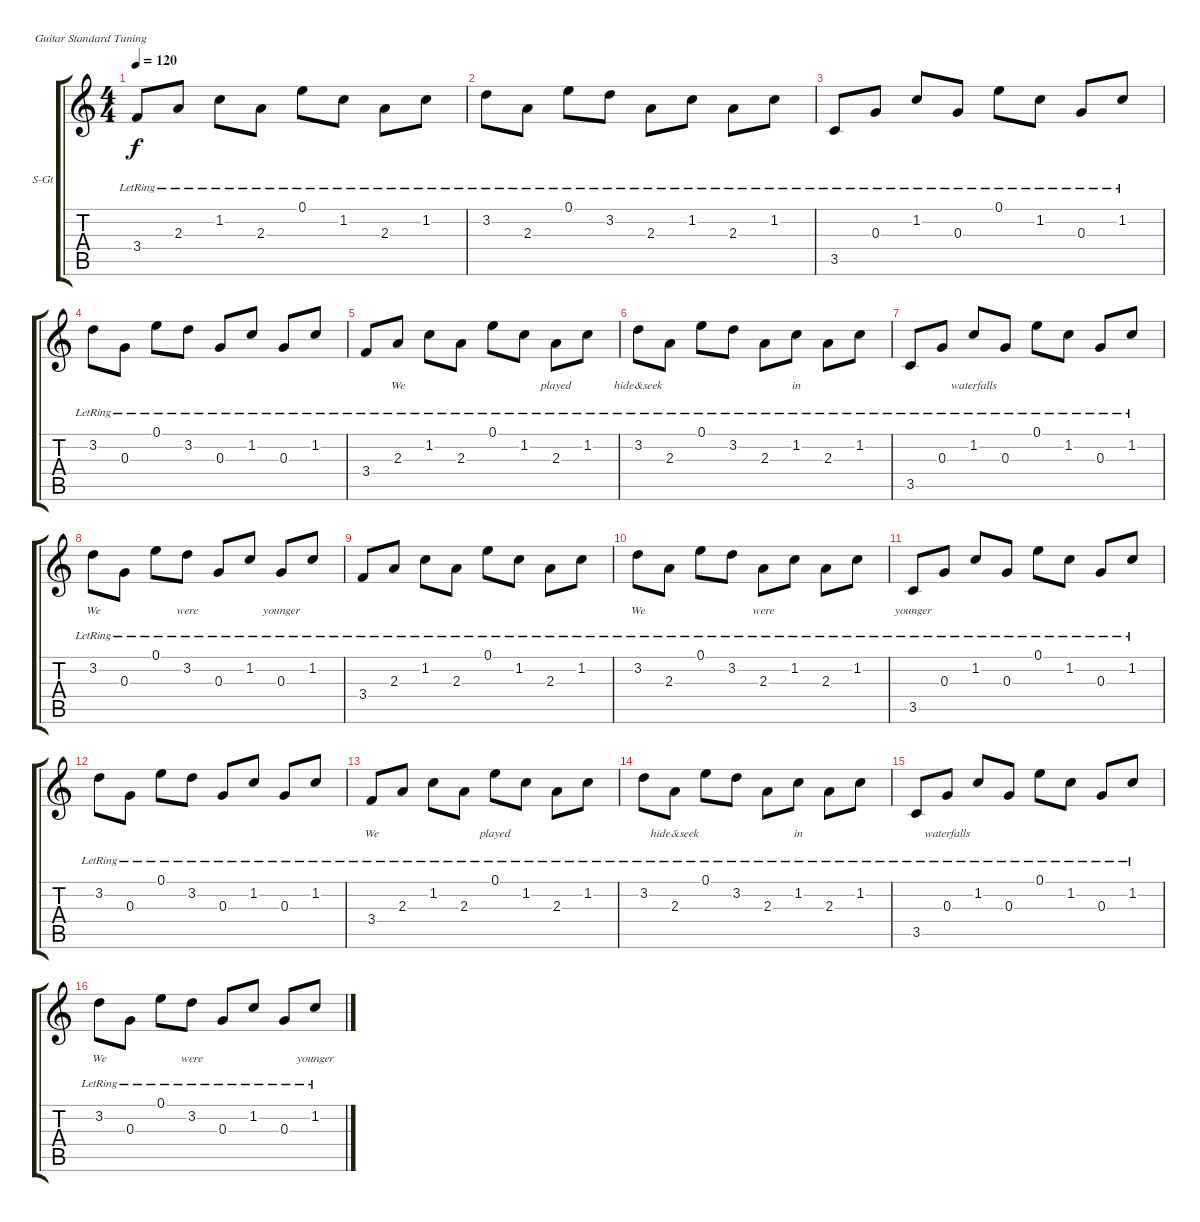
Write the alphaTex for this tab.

\defaultSystemsLayout 4
\bracketExtendMode groupsimilarinstruments
\firstSystemTrackNameOrientation horizontal
\otherSystemsTrackNameOrientation horizontal
\track ("Steel Guitar" "S-Gt") {instrument acousticguitarsteel}
\staff {score tabs}
\tuning (E4 B3 G3 D3 A2 E2)
\ts (4 4)
\tempo 120
\clef g2
\ks c
3.4{lr}.8{dy f} 2.3{lr}.8 1.2{lr}.8 2.3{lr}.8 0.1{lr}.8 1.2{lr}.8 2.3{lr}.8 1.2{lr}.8 |
3.2{lr}.8{lyrics (0 "") lyrics (1 "") lyrics (2 "") lyrics (3 "") lyrics (4 "")} 2.3{lr}.8{lyrics (0 "") lyrics (1 "") lyrics (2 "") lyrics (3 "") lyrics (4 "")} 0.1{lr}.8{lyrics (0 "") lyrics (1 "") lyrics (2 "") lyrics (3 "") lyrics (4 "")} 3.2{lr}.8{lyrics (0 "") lyrics (1 "") lyrics (2 "") lyrics (3 "") lyrics (4 "")} 2.3{lr}.8{lyrics (0 "") lyrics (1 "") lyrics (2 "") lyrics (3 "") lyrics (4 "")} 1.2{lr}.8{lyrics (0 "") lyrics (1 "") lyrics (2 "") lyrics (3 "") lyrics (4 "")} 2.3{lr}.8{lyrics (0 "") lyrics (1 "") lyrics (2 "") lyrics (3 "") lyrics (4 "")} 1.2{lr}.8{lyrics (0 "") lyrics (1 "") lyrics (2 "") lyrics (3 "") lyrics (4 "")} |
3.5{lr}.8{lyrics (0 "") lyrics (1 "") lyrics (2 "") lyrics (3 "") lyrics (4 "")} 0.3{lr}.8{lyrics (0 "") lyrics (1 "") lyrics (2 "") lyrics (3 "") lyrics (4 "")} 1.2{lr}.8{lyrics (0 "") lyrics (1 "") lyrics (2 "") lyrics (3 "") lyrics (4 "")} 0.3{lr}.8{lyrics (0 "") lyrics (1 "") lyrics (2 "") lyrics (3 "") lyrics (4 "")} 0.1{lr}.8{lyrics (0 "") lyrics (1 "") lyrics (2 "") lyrics (3 "") lyrics (4 "")} 1.2{lr}.8{lyrics (0 "") lyrics (1 "") lyrics (2 "") lyrics (3 "") lyrics (4 "")} 0.3{lr}.8{lyrics (0 "") lyrics (1 "") lyrics (2 "") lyrics (3 "") lyrics (4 "")} 1.2{lr}.8{lyrics (0 "") lyrics (1 "") lyrics (2 "") lyrics (3 "") lyrics (4 "")} |
3.2{lr}.8{lyrics (0 "") lyrics (1 "") lyrics (2 "") lyrics (3 "") lyrics (4 "")} 0.3{lr}.8{lyrics (0 "") lyrics (1 "") lyrics (2 "") lyrics (3 "") lyrics (4 "")} 0.1{lr}.8{lyrics (0 "") lyrics (1 "") lyrics (2 "") lyrics (3 "") lyrics (4 "")} 3.2{lr}.8{lyrics (0 "") lyrics (1 "") lyrics (2 "") lyrics (3 "") lyrics (4 "")} 0.3{lr}.8{lyrics (0 "") lyrics (1 "") lyrics (2 "") lyrics (3 "") lyrics (4 "")} 1.2{lr}.8{lyrics (0 "") lyrics (1 "") lyrics (2 "") lyrics (3 "") lyrics (4 "")} 0.3{lr}.8{lyrics (0 "") lyrics (1 "") lyrics (2 "") lyrics (3 "") lyrics (4 "")} 1.2{lr}.8{lyrics (0 "") lyrics (1 "") lyrics (2 "") lyrics (3 "") lyrics (4 "")} |
3.4{lr}.8{lyrics (0 "") lyrics (1 "") lyrics (2 "") lyrics (3 "") lyrics (4 "")} 2.3{lr}.8{lyrics (0 "") lyrics (1 "We") lyrics (2 "") lyrics (3 "") lyrics (4 "")} 1.2{lr}.8{lyrics (0 "") lyrics (1 "") lyrics (2 "") lyrics (3 "") lyrics (4 "")} 2.3{lr}.8{lyrics (0 "") lyrics (1 "") lyrics (2 "") lyrics (3 "") lyrics (4 "")} 0.1{lr}.8{lyrics (0 "") lyrics (1 "") lyrics (2 "") lyrics (3 "") lyrics (4 "")} 1.2{lr}.8{lyrics (0 "") lyrics (1 "") lyrics (2 "") lyrics (3 "") lyrics (4 "")} 2.3{lr}.8{lyrics (0 "") lyrics (1 "played") lyrics (2 "") lyrics (3 "") lyrics (4 "")} 1.2{lr}.8{lyrics (0 "") lyrics (1 "") lyrics (2 "") lyrics (3 "") lyrics (4 "")} |
3.2{lr}.8{lyrics (0 "") lyrics (1 "hide&seek") lyrics (2 "") lyrics (3 "") lyrics (4 "")} 2.3{lr}.8{lyrics (0 "") lyrics (1 "") lyrics (2 "") lyrics (3 "") lyrics (4 "")} 0.1{lr}.8{lyrics (0 "") lyrics (1 "") lyrics (2 "") lyrics (3 "") lyrics (4 "")} 3.2{lr}.8{lyrics (0 "") lyrics (1 "") lyrics (2 "") lyrics (3 "") lyrics (4 "")} 2.3{lr}.8{lyrics (0 "") lyrics (1 "") lyrics (2 "") lyrics (3 "") lyrics (4 "")} 1.2{lr}.8{lyrics (0 "") lyrics (1 "in") lyrics (2 "") lyrics (3 "") lyrics (4 "")} 2.3{lr}.8{lyrics (0 "") lyrics (1 "") lyrics (2 "") lyrics (3 "") lyrics (4 "")} 1.2{lr}.8{lyrics (0 "") lyrics (1 "") lyrics (2 "") lyrics (3 "") lyrics (4 "")} |
3.5{lr}.8{lyrics (0 "") lyrics (1 "") lyrics (2 "") lyrics (3 "") lyrics (4 "")} 0.3{lr}.8{lyrics (0 "") lyrics (1 "") lyrics (2 "") lyrics (3 "") lyrics (4 "")} 1.2{lr}.8{lyrics (0 "") lyrics (1 "waterfalls") lyrics (2 "") lyrics (3 "") lyrics (4 "")} 0.3{lr}.8{lyrics (0 "") lyrics (1 "") lyrics (2 "") lyrics (3 "") lyrics (4 "")} 0.1{lr}.8{lyrics (0 "") lyrics (1 "") lyrics (2 "") lyrics (3 "") lyrics (4 "")} 1.2{lr}.8{lyrics (0 "") lyrics (1 "") lyrics (2 "") lyrics (3 "") lyrics (4 "")} 0.3{lr}.8{lyrics (0 "") lyrics (1 "") lyrics (2 "") lyrics (3 "") lyrics (4 "")} 1.2{lr}.8{lyrics (0 "") lyrics (1 "") lyrics (2 "") lyrics (3 "") lyrics (4 "")} |
3.2{lr}.8{lyrics (0 "") lyrics (1 "We") lyrics (2 "") lyrics (3 "") lyrics (4 "")} 0.3{lr}.8{lyrics (0 "") lyrics (1 "") lyrics (2 "") lyrics (3 "") lyrics (4 "")} 0.1{lr}.8{lyrics (0 "") lyrics (1 "") lyrics (2 "") lyrics (3 "") lyrics (4 "")} 3.2{lr}.8{lyrics (0 "") lyrics (1 "were") lyrics (2 "") lyrics (3 "") lyrics (4 "")} 0.3{lr}.8{lyrics (0 "") lyrics (1 "") lyrics (2 "") lyrics (3 "") lyrics (4 "")} 1.2{lr}.8{lyrics (0 "") lyrics (1 "") lyrics (2 "") lyrics (3 "") lyrics (4 "")} 0.3{lr}.8{lyrics (0 "") lyrics (1 "younger") lyrics (2 "") lyrics (3 "") lyrics (4 "")} 1.2{lr}.8{lyrics (0 "") lyrics (1 "") lyrics (2 "") lyrics (3 "") lyrics (4 "")} |
3.4{lr}.8{lyrics (0 "") lyrics (1 "") lyrics (2 "") lyrics (3 "") lyrics (4 "")} 2.3{lr}.8{lyrics (0 "") lyrics (1 "") lyrics (2 "") lyrics (3 "") lyrics (4 "")} 1.2{lr}.8{lyrics (0 "") lyrics (1 "") lyrics (2 "") lyrics (3 "") lyrics (4 "")} 2.3{lr}.8{lyrics (0 "") lyrics (1 "") lyrics (2 "") lyrics (3 "") lyrics (4 "")} 0.1{lr}.8{lyrics (0 "") lyrics (1 "") lyrics (2 "") lyrics (3 "") lyrics (4 "")} 1.2{lr}.8{lyrics (0 "") lyrics (1 "") lyrics (2 "") lyrics (3 "") lyrics (4 "")} 2.3{lr}.8{lyrics (0 "") lyrics (1 "") lyrics (2 "") lyrics (3 "") lyrics (4 "")} 1.2{lr}.8{lyrics (0 "") lyrics (1 "") lyrics (2 "") lyrics (3 "") lyrics (4 "")} |
3.2{lr}.8{lyrics (0 "") lyrics (1 "We") lyrics (2 "") lyrics (3 "") lyrics (4 "")} 2.3{lr}.8{lyrics (0 "") lyrics (1 "") lyrics (2 "") lyrics (3 "") lyrics (4 "")} 0.1{lr}.8{lyrics (0 "") lyrics (1 "") lyrics (2 "") lyrics (3 "") lyrics (4 "")} 3.2{lr}.8{lyrics (0 "") lyrics (1 "") lyrics (2 "") lyrics (3 "") lyrics (4 "")} 2.3{lr}.8{lyrics (0 "") lyrics (1 "were") lyrics (2 "") lyrics (3 "") lyrics (4 "")} 1.2{lr}.8{lyrics (0 "") lyrics (1 "") lyrics (2 "") lyrics (3 "") lyrics (4 "")} 2.3{lr}.8{lyrics (0 "") lyrics (1 "") lyrics (2 "") lyrics (3 "") lyrics (4 "")} 1.2{lr}.8{lyrics (0 "") lyrics (1 "") lyrics (2 "") lyrics (3 "") lyrics (4 "")} |
3.5{lr}.8{lyrics (0 "") lyrics (1 "younger") lyrics (2 "") lyrics (3 "") lyrics (4 "")} 0.3{lr}.8{lyrics (0 "") lyrics (1 "") lyrics (2 "") lyrics (3 "") lyrics (4 "")} 1.2{lr}.8{lyrics (0 "") lyrics (1 "") lyrics (2 "") lyrics (3 "") lyrics (4 "")} 0.3{lr}.8{lyrics (0 "") lyrics (1 "") lyrics (2 "") lyrics (3 "") lyrics (4 "")} 0.1{lr}.8{lyrics (0 "") lyrics (1 "") lyrics (2 "") lyrics (3 "") lyrics (4 "")} 1.2{lr}.8{lyrics (0 "") lyrics (1 "") lyrics (2 "") lyrics (3 "") lyrics (4 "")} 0.3{lr}.8{lyrics (0 "") lyrics (1 "") lyrics (2 "") lyrics (3 "") lyrics (4 "")} 1.2{lr}.8{lyrics (0 "") lyrics (1 "") lyrics (2 "") lyrics (3 "") lyrics (4 "")} |
3.2{lr}.8{lyrics (0 "") lyrics (1 "") lyrics (2 "") lyrics (3 "") lyrics (4 "")} 0.3{lr}.8{lyrics (0 "") lyrics (1 "") lyrics (2 "") lyrics (3 "") lyrics (4 "")} 0.1{lr}.8{lyrics (0 "") lyrics (1 "") lyrics (2 "") lyrics (3 "") lyrics (4 "")} 3.2{lr}.8{lyrics (0 "") lyrics (1 "") lyrics (2 "") lyrics (3 "") lyrics (4 "")} 0.3{lr}.8{lyrics (0 "") lyrics (1 "") lyrics (2 "") lyrics (3 "") lyrics (4 "")} 1.2{lr}.8{lyrics (0 "") lyrics (1 "") lyrics (2 "") lyrics (3 "") lyrics (4 "")} 0.3{lr}.8{lyrics (0 "") lyrics (1 "") lyrics (2 "") lyrics (3 "") lyrics (4 "")} 1.2{lr}.8{lyrics (0 "") lyrics (1 "") lyrics (2 "") lyrics (3 "") lyrics (4 "")} |
3.4{lr}.8{lyrics (0 "") lyrics (1 "We") lyrics (2 "") lyrics (3 "") lyrics (4 "")} 2.3{lr}.8{lyrics (0 "") lyrics (1 "") lyrics (2 "") lyrics (3 "") lyrics (4 "")} 1.2{lr}.8{lyrics (0 "") lyrics (1 "") lyrics (2 "") lyrics (3 "") lyrics (4 "")} 2.3{lr}.8{lyrics (0 "") lyrics (1 "") lyrics (2 "") lyrics (3 "") lyrics (4 "")} 0.1{lr}.8{lyrics (0 "") lyrics (1 "played") lyrics (2 "") lyrics (3 "") lyrics (4 "")} 1.2{lr}.8{lyrics (0 "") lyrics (1 "") lyrics (2 "") lyrics (3 "") lyrics (4 "")} 2.3{lr}.8{lyrics (0 "") lyrics (1 "") lyrics (2 "") lyrics (3 "") lyrics (4 "")} 1.2{lr}.8{lyrics (0 "") lyrics (1 "") lyrics (2 "") lyrics (3 "") lyrics (4 "")} |
3.2{lr}.8{lyrics (0 "") lyrics (1 "") lyrics (2 "") lyrics (3 "") lyrics (4 "")} 2.3{lr}.8{lyrics (0 "") lyrics (1 "hide&seek") lyrics (2 "") lyrics (3 "") lyrics (4 "")} 0.1{lr}.8{lyrics (0 "") lyrics (1 "") lyrics (2 "") lyrics (3 "") lyrics (4 "")} 3.2{lr}.8{lyrics (0 "") lyrics (1 "") lyrics (2 "") lyrics (3 "") lyrics (4 "")} 2.3{lr}.8{lyrics (0 "") lyrics (1 "") lyrics (2 "") lyrics (3 "") lyrics (4 "")} 1.2{lr}.8{lyrics (0 "") lyrics (1 "in") lyrics (2 "") lyrics (3 "") lyrics (4 "")} 2.3{lr}.8{lyrics (0 "") lyrics (1 "") lyrics (2 "") lyrics (3 "") lyrics (4 "")} 1.2{lr}.8{lyrics (0 "") lyrics (1 "") lyrics (2 "") lyrics (3 "") lyrics (4 "")} |
3.5{lr}.8{lyrics (0 "") lyrics (1 "") lyrics (2 "") lyrics (3 "") lyrics (4 "")} 0.3{lr}.8{lyrics (0 "") lyrics (1 "waterfalls") lyrics (2 "") lyrics (3 "") lyrics (4 "")} 1.2{lr}.8{lyrics (0 "") lyrics (1 "") lyrics (2 "") lyrics (3 "") lyrics (4 "")} 0.3{lr}.8{lyrics (0 "") lyrics (1 "") lyrics (2 "") lyrics (3 "") lyrics (4 "")} 0.1{lr}.8{lyrics (0 "") lyrics (1 "") lyrics (2 "") lyrics (3 "") lyrics (4 "")} 1.2{lr}.8{lyrics (0 "") lyrics (1 "") lyrics (2 "") lyrics (3 "") lyrics (4 "")} 0.3{lr}.8{lyrics (0 "") lyrics (1 "") lyrics (2 "") lyrics (3 "") lyrics (4 "")} 1.2{lr}.8{lyrics (0 "") lyrics (1 "") lyrics (2 "") lyrics (3 "") lyrics (4 "")} |
3.2{lr}.8{lyrics (0 "") lyrics (1 "We") lyrics (2 "") lyrics (3 "") lyrics (4 "")} 0.3{lr}.8{lyrics (0 "") lyrics (1 "") lyrics (2 "") lyrics (3 "") lyrics (4 "")} 0.1{lr}.8{lyrics (0 "") lyrics (1 "") lyrics (2 "") lyrics (3 "") lyrics (4 "")} 3.2{lr}.8{lyrics (0 "") lyrics (1 "were") lyrics (2 "") lyrics (3 "") lyrics (4 "")} 0.3{lr}.8{lyrics (0 "") lyrics (1 "") lyrics (2 "") lyrics (3 "") lyrics (4 "")} 1.2{lr}.8{lyrics (0 "") lyrics (1 "") lyrics (2 "") lyrics (3 "") lyrics (4 "")} 0.3{lr}.8{lyrics (0 "") lyrics (1 "") lyrics (2 "") lyrics (3 "") lyrics (4 "")} 1.2{lr}.8{lyrics (0 "") lyrics (1 "younger") lyrics (2 "") lyrics (3 "") lyrics (4 "")}
